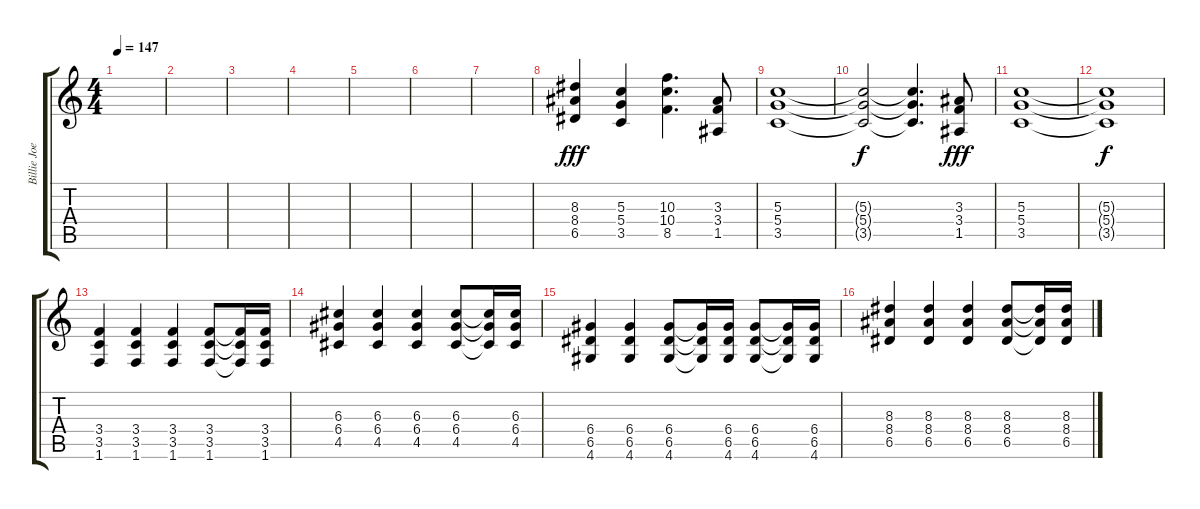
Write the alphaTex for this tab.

\track ("Billie Joe (Lead)" "Billie Joe") {instrument distortionguitar}
\staff {score tabs}
\tuning (E4 B3 G3 D3 A2 E2) {hide}
\ts (4 4)
\tempo 147
\clef g2
\ks c
|
|
|
|
|
|
|
(8.3 8.4 6.5).4{dy fff} (5.3 5.4 3.5).4 (10.3 10.4 8.5).4{d} (3.3 3.4 1.5).8 |
(5.3 5.4 3.5).1 |
(5.3{t} 5.4{t} 3.5{t}).2{dy f} (5.3{t} 5.4{t} 3.5{t}).4{d} (3.3 3.4 1.5).8{dy fff} |
(5.3 5.4 3.5).1 |
(5.3{t} 5.4{t} 3.5{t}).1{dy f} |
(3.4 3.5 1.6).4 (3.4 3.5 1.6).4 (3.4 3.5 1.6).4 (3.4 3.5 1.6).8 (3.4{t} 3.5{t} 1.6{t}).16 (3.4 3.5 1.6).16 |
(6.3 6.4 4.5).4 (6.3 6.4 4.5).4 (6.3 6.4 4.5).4 (6.3 6.4 4.5).8 (6.3{t} 6.4{t} 4.5{t}).16 (6.3 6.4 4.5).16 |
(6.4 6.5 4.6).4 (6.4 6.5 4.6).4 (6.4 6.5 4.6).8 (6.4{t} 6.5{t} 4.6{t}).16 (6.4 6.5 4.6).16 (6.4 6.5 4.6).8 (6.4{t} 6.5{t} 4.6{t}).16 (6.4 6.5 4.6).16 |
(8.3 8.4 6.5).4 (8.3 8.4 6.5).4 (8.3 8.4 6.5).4 (8.3 8.4 6.5).8 (8.3{t} 8.4{t} 6.5{t}).16 (8.3 8.4 6.5).16
